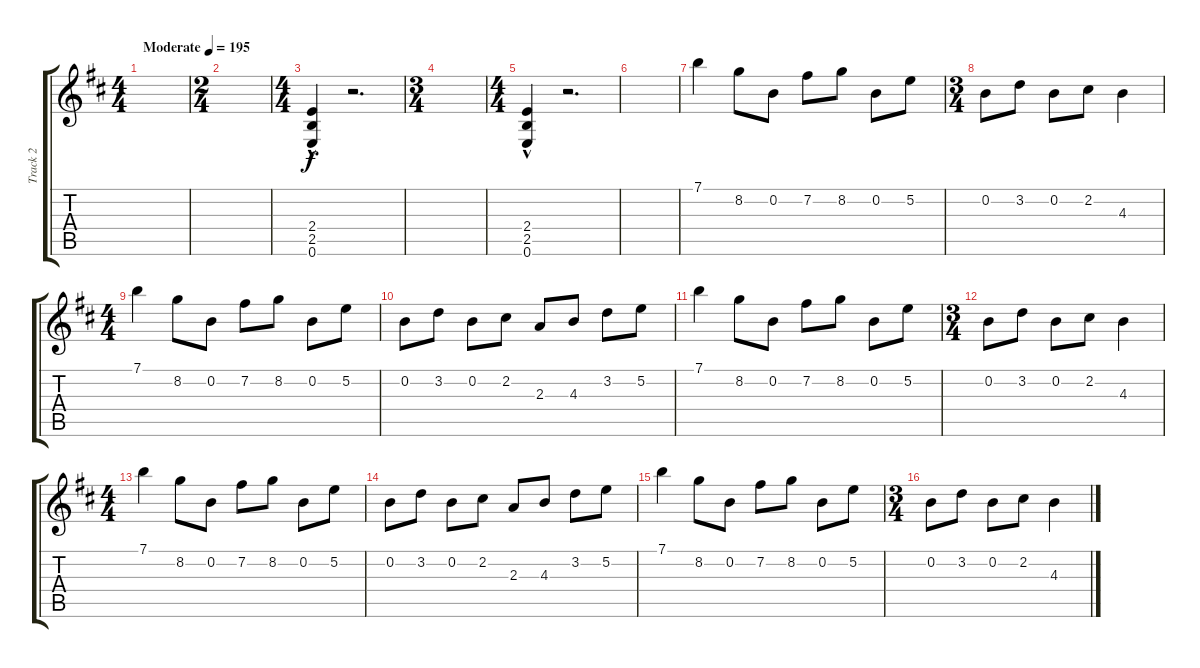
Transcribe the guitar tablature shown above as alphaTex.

\track ("Track 2" "Track 2") {instrument overdrivenguitar}
\staff {score tabs}
\tuning (E4 B3 G3 D3 A2 E2) {hide}
\ts (4 4)
\tempo (195 "Moderate")
\clef g2
\ks d
|
\ts (2 4)
|
\ts (4 4)
(2.4{hac} 2.5{hac} 0.6{hac}).4 r.2{d} |
\ts (3 4)
|
\ts (4 4)
(2.4{hac} 2.5{hac} 0.6{hac}).4 r.2{d} |
|
7.1.4{dy f} 8.2.8 0.2.8 7.2.8 8.2.8 0.2.8 5.2.8 |
\ts (3 4)
0.2.8 3.2.8 0.2.8 2.2.8 4.3.4 |
\ts (4 4)
7.1.4 8.2.8 0.2.8 7.2.8 8.2.8 0.2.8 5.2.8 |
0.2.8 3.2.8 0.2.8 2.2.8 2.3.8 4.3.8 3.2.8 5.2.8 |
7.1.4 8.2.8 0.2.8 7.2.8 8.2.8 0.2.8 5.2.8 |
\ts (3 4)
0.2.8 3.2.8 0.2.8 2.2.8 4.3.4 |
\ts (4 4)
7.1.4 8.2.8 0.2.8 7.2.8 8.2.8 0.2.8 5.2.8 |
0.2.8 3.2.8 0.2.8 2.2.8 2.3.8 4.3.8 3.2.8 5.2.8 |
7.1.4 8.2.8 0.2.8 7.2.8 8.2.8 0.2.8 5.2.8 |
\ts (3 4)
0.2.8 3.2.8 0.2.8 2.2.8 4.3.4
